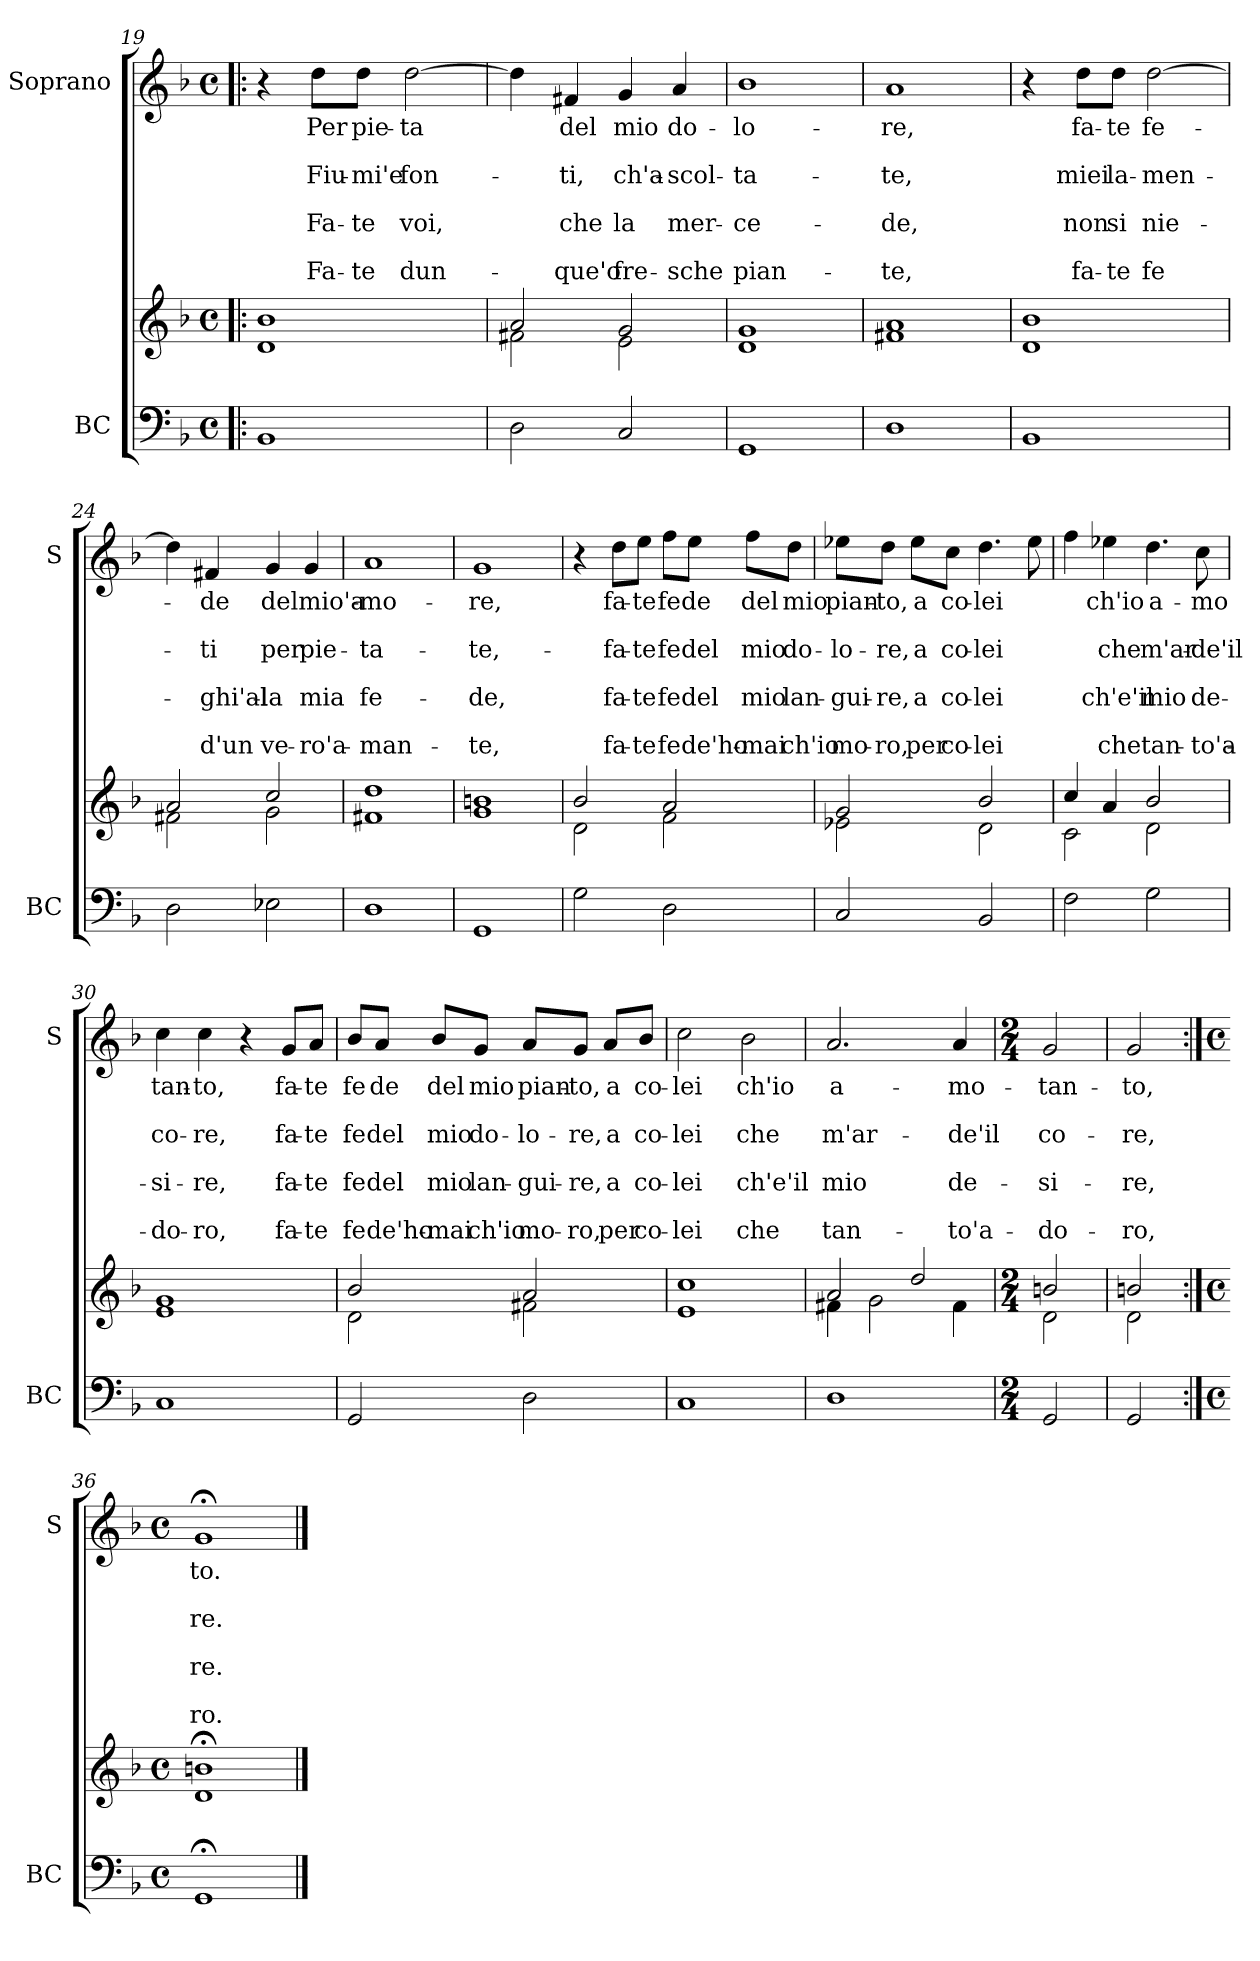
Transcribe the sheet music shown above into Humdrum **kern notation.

**kern	**kern	**kern	**text	**text	**text	**text	**text	**text	**text
*part2	*part2	*part1	*part1	*part1	*part1	*part1	*part1	*part1	*part1
*staff3	*staff2	*staff1	*staff1	*staff1	*staff1	*staff1	*staff1	*staff1	*staff1
*I"BC	*	*I"Soprano	*	*	*	*	*	*	*
*I'BC	*	*I'S	*	*	*	*	*	*	*
*clefF4	*clefG2	*clefG2	*	*	*	*	*	*	*
*k[b-]	*k[b-]	*k[b-]	*	*	*	*	*	*	*
*F:	*F:	*F:	*	*	*	*	*	*	*
*M4/4	*M4/4	*M4/4	*	*	*	*	*	*	*
*met(c)	*met(c)	*met(c)	*	*	*	*	*	*	*
=19!|:	=19!|:	=19!|:	=19!|:	=19!|:	=19!|:	=19!|:	=19!|:	=19!|:	=19!|:
*	*^	*	*	*	*	*	*	*	*
1BB-	1b-	1d	4r	.	.	.	.	.	.	.
!	!	!	!	!LO:LY:b	!	!LO:LY:b	!	!LO:LY:b	!	!LO:LY:b
.	.	.	8dd\L	Per	.	Fiu-	.	Fa-	.	Fa-
!	!	!	!	!LO:LY:b	!	!LO:LY:b	!	!LO:LY:b	!	!LO:LY:b
.	.	.	8dd\J	pie-	.	-mi'e	.	-te	.	-te
!	!	!	!	!LO:LY:b	!	!LO:LY:b	!	!LO:LY:b	!	!LO:LY:b
.	.	.	[2dd\	-ta	.	fon-	.	voi,	.	dun-
=20	=20	=20	=20	=20	=20	=20	=20	=20	=20	=20
2D\	2a/	2f#X\	4dd\]	.	.	.	.	.	.	.
!	!	!	!	!LO:LY:b	!	!LO:LY:b	!	!LO:LY:b	!	!LO:LY:b
.	.	.	4f#X/	del	.	-ti,	.	che	.	-que'o
!	!	!	!	!LO:LY:b	!	!LO:LY:b	!	!LO:LY:b	!	!LO:LY:b
2C/	2g/	2e\	4g/	mio	.	ch'a-	.	la	.	fre-
!	!	!	!	!LO:LY:b	!	!LO:LY:b	!	!LO:LY:b	!	!LO:LY:b
.	.	.	4a/	do-	.	-scol-	.	mer-	.	-sche
=21	=21	=21	=21	=21	=21	=21	=21	=21	=21	=21
!	!	!	!	!LO:LY:b	!	!LO:LY:b	!	!LO:LY:b	!	!LO:LY:b
1GG	1g	1d	1b-	-lo-	.	-ta-	.	-ce-	.	pian-
=22	=22	=22	=22	=22	=22	=22	=22	=22	=22	=22
!	!	!	!	!LO:LY:b	!	!LO:LY:b	!	!LO:LY:b	!	!LO:LY:b
1D	1a	1f#X	1a	-re,	.	-te,	.	-de,	.	-te,
!!LO:LB:g=z
=23	=23	=23	=23	=23	=23	=23	=23	=23	=23	=23
1BB-	1b-	1d	4r	.	.	.	.	.	.	.
!	!	!	!	!LO:LY:b	!	!LO:LY:b	!	!LO:LY:b	!	!LO:LY:b
.	.	.	8dd\L	fa-	.	miei	.	non	.	fa-
!	!	!	!	!LO:LY:b	!	!LO:LY:b	!	!LO:LY:b	!	!LO:LY:b
.	.	.	8dd\J	-te	.	la-	.	si	.	-te
!	!	!	!	!LO:LY:b	!	!LO:LY:b	!	!LO:LY:b	!	!LO:LY:b
.	.	.	[2dd\	fe-	.	-men-	.	nie-	.	fe
=24	=24	=24	=24	=24	=24	=24	=24	=24	=24	=24
2D\	2a/	2f#X\	4dd\]	.	.	.	.	.	.	.
!	!	!	!	!LO:LY:b	!	!LO:LY:b	!	!LO:LY:b	!	!LO:LY:b
.	.	.	4f#X/	-de	.	-ti	.	-ghi'al-	.	d'un
!	!	!	!	!LO:LY:b	!	!LO:LY:b	!	!LO:LY:b	!	!LO:LY:b
2E-X\	2cc/	2g\	4g/	del	.	per	.	-la	.	ve-
!	!	!	!	!LO:LY:b	!	!LO:LY:b	!	!LO:LY:b	!	!LO:LY:b
.	.	.	4g/	mio'a-	.	pie-	.	mia	.	-ro'a-
=25	=25	=25	=25	=25	=25	=25	=25	=25	=25	=25
!	!	!	!	!LO:LY:b	!	!LO:LY:b	!	!LO:LY:b	!	!LO:LY:b
1D	1dd	1f#X	1a	-mo-	.	-ta-	.	fe-	.	-man-
=26	=26	=26	=26	=26	=26	=26	=26	=26	=26	=26
!	!	!	!	!LO:LY:b	!	!LO:LY:b	!	!LO:LY:b	!	!LO:LY:b
1GG	1bn	1g	1g	-re,	.	-te,-	.	-de,	.	-te,
=27	=27	=27	=27	=27	=27	=27	=27	=27	=27	=27
2G\	2b-/	2d\	4r	.	.	.	.	.	.	.
!	!	!	!	!LO:LY:b	!	!LO:LY:b	!	!LO:LY:b	!	!LO:LY:b
.	.	.	8dd\L	fa-	.	-fa-	.	fa-	.	fa-
!	!	!	!	!LO:LY:b	!	!LO:LY:b	!	!LO:LY:b	!	!LO:LY:b
.	.	.	8ee\J	-te	.	-te	.	-te	.	-te
!	!	!	!	!LO:LY:b	!	!LO:LY:b	!	!LO:LY:b	!	!LO:LY:b
2D\	2a/	2f\	8ff\L	fe	.	fe	.	fe	.	fe
!	!	!	!	!LO:LY:b	!	!LO:LY:b	!	!LO:LY:b	!	!LO:LY:b
.	.	.	8ee\J	de	.	del	.	del	.	de'ho-
!	!	!	!	!LO:LY:b	!	!LO:LY:b	!	!LO:LY:b	!	!LO:LY:b
.	.	.	8ff\L	del	.	mio	.	mio	.	-mai
!	!	!	!	!LO:LY:b	!	!LO:LY:b	!	!LO:LY:b	!	!LO:LY:b
.	.	.	8dd\J	mio	.	do-	.	lan-	.	ch'io
!!LO:PB:g=z
=28	=28	=28	=28	=28	=28	=28	=28	=28	=28	=28
!	!	!	!	!LO:LY:b	!	!LO:LY:b	!	!LO:LY:b	!	!LO:LY:b
2C/	2g/	2e-X\	8ee-X\L	pian-	.	-lo-	.	-gui-	.	mo-
!	!	!	!	!LO:LY:b	!	!LO:LY:b	!	!LO:LY:b	!	!LO:LY:b
.	.	.	8dd\J	-to,	.	-re,	.	-re,	.	-ro,
!	!	!	!	!LO:LY:b	!	!LO:LY:b	!	!LO:LY:b	!	!LO:LY:b
.	.	.	8ee-\L	a	.	a	.	a	.	per
!	!	!	!	!LO:LY:b	!	!LO:LY:b	!	!LO:LY:b	!	!LO:LY:b
.	.	.	8cc\J	co-	.	co-	.	co-	.	co-
!	!	!	!	!LO:LY:b	!	!LO:LY:b	!	!LO:LY:b	!	!LO:LY:b
2BB-/	2b-/	2d\	4.dd\	-lei	.	-lei	.	-lei	.	-lei
.	.	.	8ee-\	.	.	.	.	.	.	.
=29	=29	=29	=29	=29	=29	=29	=29	=29	=29	=29
2F\	4cc/	2c\	4ff\	.	.	.	.	.	.	.
!	!	!	!	!LO:LY:b	!	!LO:LY:b	!	!LO:LY:b	!	!LO:LY:b
.	4a/	.	4ee-X\	ch'io	.	che	.	ch'e'il	.	che
!	!	!	!	!LO:LY:b	!	!LO:LY:b	!	!LO:LY:b	!	!LO:LY:b
2G\	2b-/	2d\	4.dd\	a-	.	m'ar-	.	mio	.	tan-
!	!	!	!	!LO:LY:b	!	!LO:LY:b	!	!LO:LY:b	!	!LO:LY:b
.	.	.	8cc\	-mo	.	-de'il	.	de-	.	-to'a-
=30	=30	=30	=30	=30	=30	=30	=30	=30	=30	=30
!	!	!	!	!LO:LY:b	!	!LO:LY:b	!	!LO:LY:b	!	!LO:LY:b
1C	1g	1e	4cc\	tan-	.	co-	.	-si-	.	-do-
!	!	!	!	!LO:LY:b	!	!LO:LY:b	!	!LO:LY:b	!	!LO:LY:b
.	.	.	4cc\	-to,	.	-re,	.	-re,	.	-ro,
.	.	.	4r	.	.	.	.	.	.	.
!	!	!	!	!LO:LY:b	!	!LO:LY:b	!	!LO:LY:b	!	!LO:LY:b
.	.	.	8g/L	fa-	.	fa-	.	fa-	.	fa-
!	!	!	!	!LO:LY:b	!	!LO:LY:b	!	!LO:LY:b	!	!LO:LY:b
.	.	.	8a/J	-te	.	-te	.	-te	.	-te
=31	=31	=31	=31	=31	=31	=31	=31	=31	=31	=31
!	!	!	!	!LO:LY:b	!	!LO:LY:b	!	!LO:LY:b	!	!LO:LY:b
2GG/	2b-/	2d\	8b-/L	fe	.	fe	.	fe	.	fe
!	!	!	!	!LO:LY:b	!	!LO:LY:b	!	!LO:LY:b	!	!LO:LY:b
.	.	.	8a/J	de	.	del	.	del	.	de'ho-
!	!	!	!	!LO:LY:b	!	!LO:LY:b	!	!LO:LY:b	!	!LO:LY:b
.	.	.	8b-/L	del	.	mio	.	mio	.	-mai
!	!	!	!	!LO:LY:b	!	!LO:LY:b	!	!LO:LY:b	!	!LO:LY:b
.	.	.	8g/J	mio	.	do-	.	lan-	.	ch'io
!	!	!	!	!LO:LY:b	!	!LO:LY:b	!	!LO:LY:b	!	!LO:LY:b
2D\	2a/	2f#X\	8a/L	pian-	.	-lo-	.	-gui-	.	mo-
!	!	!	!	!LO:LY:b	!	!LO:LY:b	!	!LO:LY:b	!	!LO:LY:b
.	.	.	8g/J	-to,	.	-re,	.	-re,	.	-ro,
!	!	!	!	!LO:LY:b	!	!LO:LY:b	!	!LO:LY:b	!	!LO:LY:b
.	.	.	8a/L	a	.	a	.	a	.	per
!	!	!	!	!LO:LY:b	!	!LO:LY:b	!	!LO:LY:b	!	!LO:LY:b
.	.	.	8b-/J	co-	.	co-	.	co-	.	co-
!!LO:LB:g=z
=32	=32	=32	=32	=32	=32	=32	=32	=32	=32	=32
!	!	!	!	!LO:LY:b	!	!LO:LY:b	!	!LO:LY:b	!	!LO:LY:b
1C	1cc	1e	2cc\	-lei	.	-lei	.	-lei	.	-lei
!	!	!	!	!LO:LY:b	!	!LO:LY:b	!	!LO:LY:b	!	!LO:LY:b
.	.	.	2b-\	ch'io	.	che	.	ch'e'il	.	che
=33	=33	=33	=33	=33	=33	=33	=33	=33	=33	=33
!	!	!	!	!LO:LY:b	!	!LO:LY:b	!	!LO:LY:b	!	!LO:LY:b
1D	2a/	4f#X\	2.a/	a-	.	m'ar-	.	mio	.	tan-
.	.	2g\	.	.	.	.	.	.	.	.
.	2dd/	.	.	.	.	.	.	.	.	.
!	!	!	!	!LO:LY:b	!	!LO:LY:b	!	!LO:LY:b	!	!LO:LY:b
.	.	4f#\	4a/	-mo-	.	-de'il	.	de-	.	-to'a-
=34	=34	=34	=34	=34	=34	=34	=34	=34	=34	=34
*M2/4	*M2/4	*	*M2/4	*	*	*	*	*	*	*
!	!	!	!	!LO:LY:b	!	!LO:LY:b	!	!LO:LY:b	!	!LO:LY:b
2GG/	2bn/	2d\	2g/	-tan-	.	co-	.	-si-	.	-do-
=35	=35	=35	=35	=35	=35	=35	=35	=35	=35	=35
!	!	!	!	!LO:LY:b	!	!LO:LY:b	!	!LO:LY:b	!	!LO:LY:b
2GG/	2bn/	2d\	2g/	-to,	.	-re,	.	-re,	.	-ro,
=36:|!	=36:|!	=36:|!	=36:|!	=36:|!	=36:|!	=36:|!	=36:|!	=36:|!	=36:|!	=36:|!
*M4/4	*M4/4	*	*M4/4	*	*	*	*	*	*	*
*met(c)	*met(c)	*	*met(c)	*	*	*	*	*	*	*
!	!	!	!	!LO:LY:b	!	!LO:LY:b	!	!LO:LY:b	!	!LO:LY:b
1GG;<	1bn;<	1d	1g;<	to.	.	re.	.	re.	.	ro.
*	*v	*v	*	*	*	*	*	*	*	*
==	==	==	==	==	==	==	==	==	==
*-	*-	*-	*-	*-	*-	*-	*-	*-	*-
